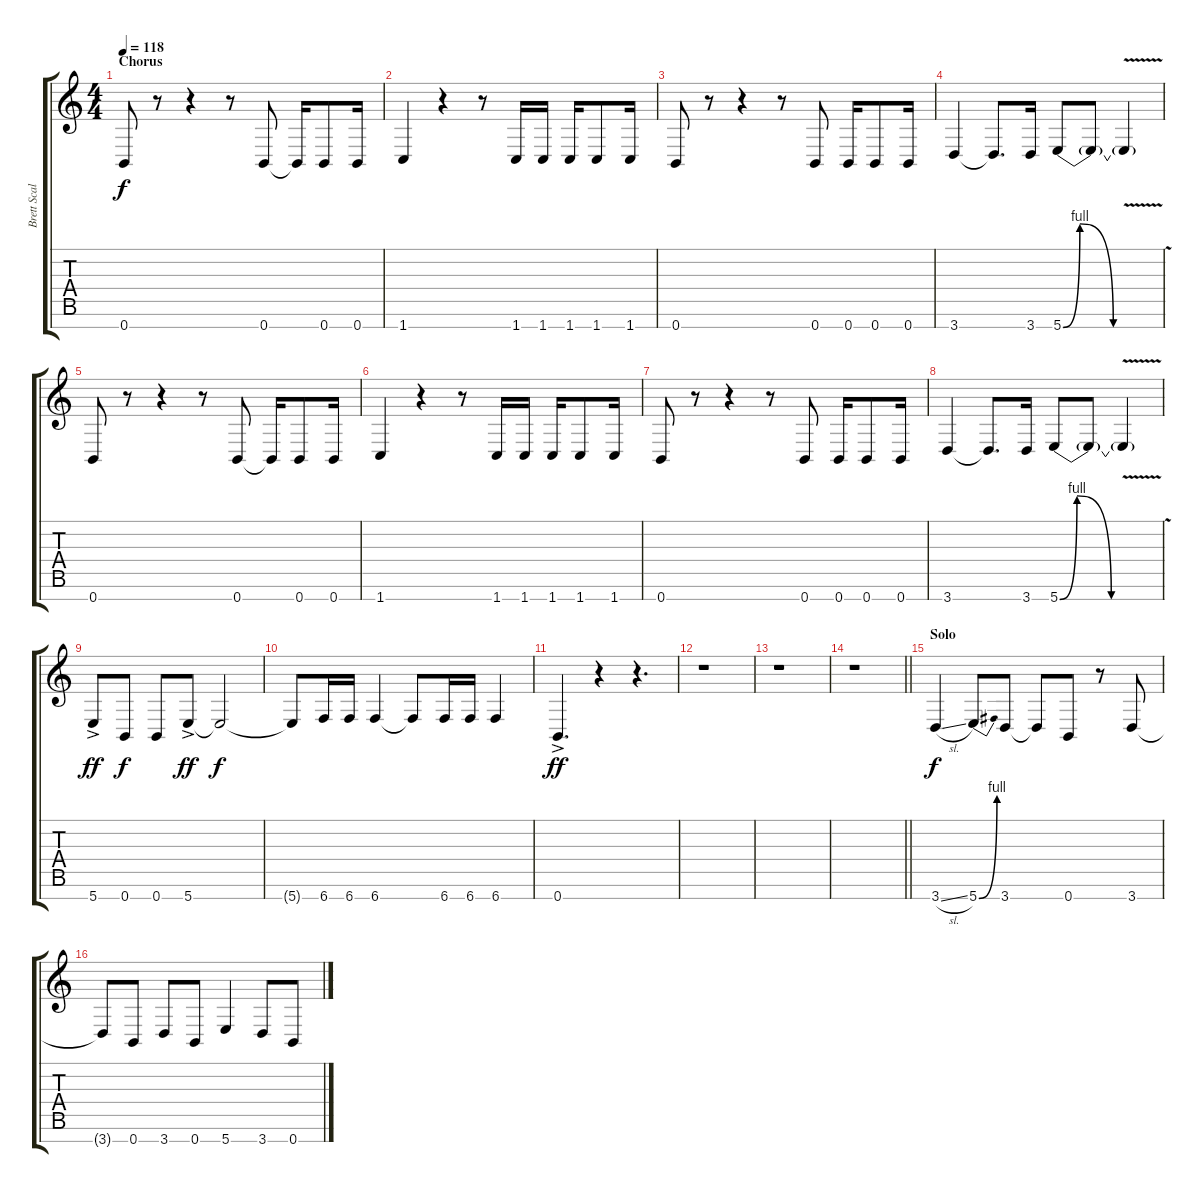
\track ("Brett Scallions (Rhythm Guitar)" "Brett Scal") {instrument overdrivenguitar}
\staff {score tabs}
\tuning (E4 B3 G3 D3 A2 E2 B1) {hide}
\ts (4 4)
\section ("" "Chorus")
\tempo 118
\clef g2
\ks c
0.7.8{dy f} r.8 r.4 r.8 0.7.8 0.7{t}.16 0.7.8 0.7.16 |
1.7.4 r.4 r.8 1.7.16 1.7.16 1.7.16 1.7.8 1.7.16 |
0.7.8 r.8 r.4 r.8 0.7.8 0.7.16 0.7.8 0.7.16 |
3.7.4 3.7{t}.8{d} 3.7.16 5.7{be (custom 0 0 10 4 30 0 60 0)}.8 5.7{t}.8 5.7{v t}.4 |
0.7.8 r.8 r.4 r.8 0.7.8 0.7{t}.16 0.7.8 0.7.16 |
1.7.4 r.4 r.8 1.7.16 1.7.16 1.7.16 1.7.8 1.7.16 |
0.7.8 r.8 r.4 r.8 0.7.8 0.7.16 0.7.8 0.7.16 |
3.7.4 3.7{t}.8{d} 3.7.16 5.7{be (custom 0 0 10 4 30 0 60 0)}.8 5.7{t}.8 5.7{v t}.4 |
5.7{ac}.8{dy ff} 0.7.8{dy f} 0.7.8 5.7{ac}.8{dy ff} 5.7{t}.2{dy f} |
5.7{t}.8 6.7.16 6.7.16 6.7.4 6.7{t}.8 6.7.16 6.7.16 6.7.4 |
0.7{ac}.4{d dy ff} r.4 r.4{d} |
r.1 |
r.1 |
\barLineRight lightlight
r.1 |
\section ("" "Solo")
3.7{sl}.4{dy f} 5.7{be (bend 0 0 60 4)}.8 3.7.8 3.7{t}.8 0.7.8 r.8 3.7.8 |
3.7{t}.8 0.7.8 3.7.8 0.7.8 5.7.4 3.7.8 0.7.8
